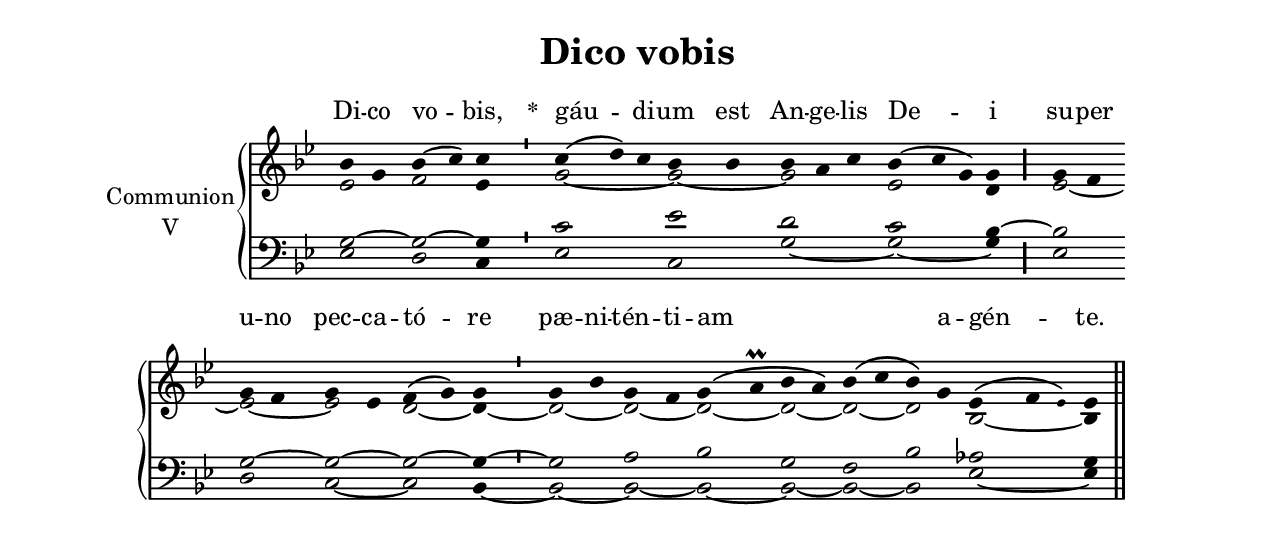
\version "2.18"
\include "gregorian.ly"
\include "noh2.ily"


%Page reference: page ii.149
%(volume.page)

global = {
 \key ees \lydian
 \cadenzaOn 
}

\header {
  title = \markup \center-column {"Dico vobis" \vspace #1 }
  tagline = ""
  composer = ""
}

\paper {
 #(include-special-characters)
  oddHeaderMarkup = \markup \fill-line {
    \line {}
    \center-column {
      \on-the-fly #first-page     " "
      \on-the-fly #not-first-page "Dico vobis"
    }
    \line { \on-the-fly #print-page-number-check-first \fromproperty #'page:page-number-string }
  }
  evenHeaderMarkup = \markup \fill-line {
    \line { \on-the-fly #print-page-number-check-first \fromproperty #'page:page-number-string }
    \center-column { "Dico vobis" }
    \line {}
  }
}

chantText = \lyricmode {
Di -- co vo -- bis, 
\set stanza = " * " gáu -- di -- um est An -- ge -- lis De -- i 
su -- per u -- no pec -- ca -- tó -- re pæ -- ni -- tén -- ti -- am _ a -- gén -- te. }

chantMusic = {
\tieDown   bes'4 g'4 bes'4 ( c''4) c''4 \divisioMinima
 c''4 ( d''4) c''4 bes'4 bes'4 bes'4 a'4 c''4 bes'4 ( c''4 g'4) g'4 \divisioMaior
 g'4 f'4 \forceBreak
 g'4 f'4 g'4 ees'4 f'4 ( g'4) g'4 \divisioMinima
 g'4 bes'4 g'4 f'4 g'4 ( a'\prall bes'4 a'4) bes'4 ( c''4 bes'4) g'4 ees'4 ( f'4 \once \tweak #'font-size #-4 ees' ) ees'4 \finalis

}

altoMusic = {
ees'2 f'2 ees'4 \divisioMinima
g'2*3/2 ~ g'2 ~ g'2*3/2 ees'2*3/2 d'4 \divisioMaior
ees'2 ~ ees'2 ~ ees'2 d'2 ~ d'4 ~ \divisioMinima
d'2 ~ d'2 ~ d'2 ~ d'2 ~ d'2 ~ d'2 bes2*3/2 ~ bes4 \finalis
}

tenorMusic = {
g2 ~ g2 ~ g4 \divisioMinima
c'2*3/2 ees'2 d'2*3/2 c'2*3/2 bes4 ~ \divisioMaior
bes2 g2 ~ g2 ~ g2 ~ g4 ~ \divisioMinima
g2 a2 bes2 g2 f2 bes2 aes2*3/2 g4 \finalis
}

bassMusic = {
ees2 d2 c4 \divisioMinima
ees2*3/2 c2 g2*3/2 ~ g2*3/2 ~ g4 \divisioMaior
ees2 d2 c2 ~ c2 bes,4 ~ \divisioMinima
bes,2 ~ bes,2 ~ bes,2 ~ bes,2 ~ bes,2 ~ bes,2 ees2*3/2 ~ ees4 \finalis
}

voiceLines = {
\voiceLineStyle


}

\score{
  <<
    \new GrandStaff <<
      \set GrandStaff.autoBeaming = ##f
      \set GrandStaff.instrumentName = \markup \center-column {
        "Communion"
        "V"
      }
      \new Staff = up <<
        \new Voice = "chant" {
          \voiceOne \global \chantMusic
        }
        \new Voice {
          \voiceTwo \global \altoMusic
        }
      >>

      \new Staff = down <<
        \clef bass
        \new Voice {
          \voiceOne \global \tenorMusic
        }
        \new Voice {
          \voiceTwo \global \bassMusic
        }
	\new Voice {
        \voiceThree \global \voiceLines
        }
      >>
    >>
    \new Lyrics \lyricsto chant {
      \chantText
    }
  >>
  \layout{
  }
  \midi{
    \tempo 4 = 125
  }
}
